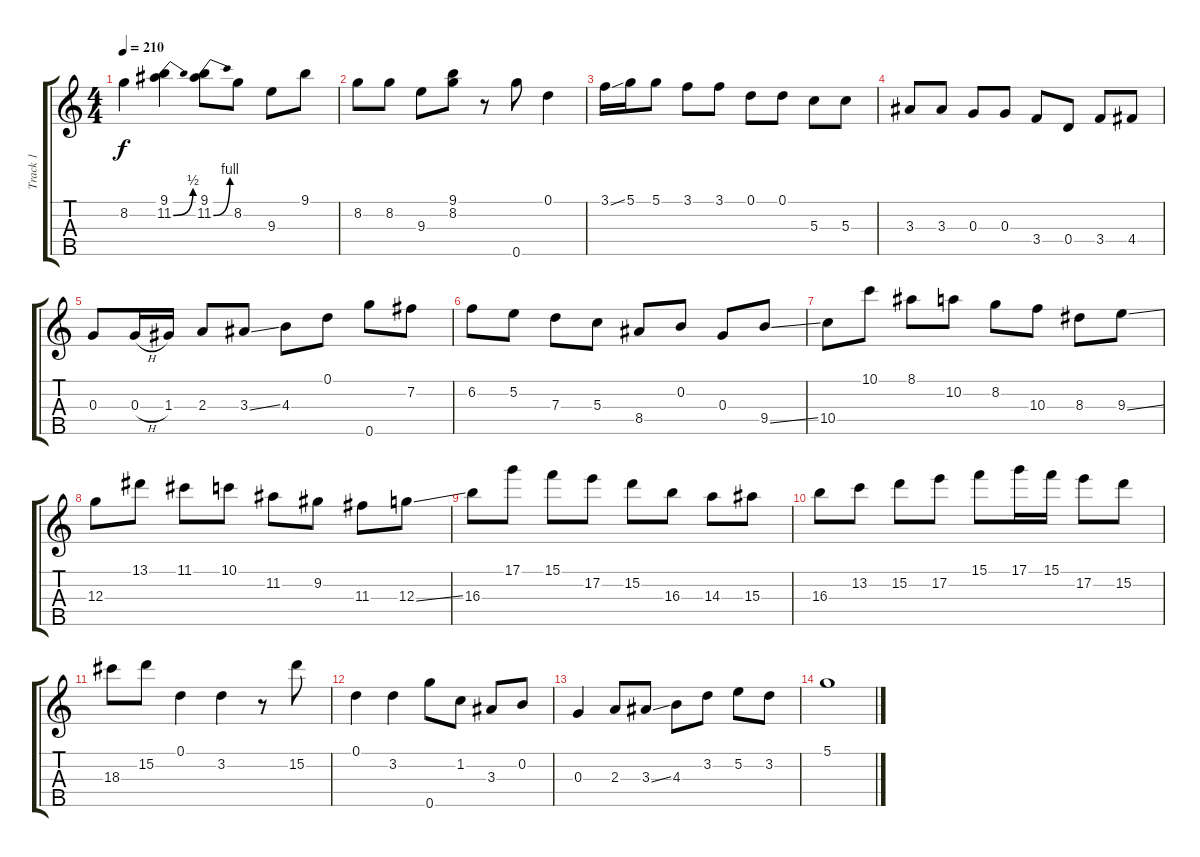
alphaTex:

\track ("Track 1" "Track 1") {instrument banjo}
\staff {score tabs}
\tuning (D4 B3 G3 D3 G4) {hide}
\displaytranspose 12
\ts (4 4)
\tempo 210
\clef g2
\ks c
8.2.4{dy f instrument banjo} (9.1 11.2{be (bend 0 0 60 2)}).4 (9.1 11.2{be (bend 0 0 60 4)}).8 8.2.8 9.3.8 9.1.8 |
8.2.8 8.2.8 9.3.8 (9.1 8.2).8 r.8 0.5.8 0.1.4 |
3.1{ss}.16 5.1.16 5.1.8 3.1.8 3.1.8 0.1.8 0.1.8 5.3.8 5.3.8 |
3.3.8 3.3.8 0.3.8 0.3.8 3.4.8 0.4.8 3.4.8 4.4.8 |
0.3.8 0.3{h}.16 1.3.16 2.3.8 3.3{ss}.8 4.3.8 0.1.8 0.5.8 7.2.8 |
6.2.8 5.2.8 7.3.8 5.3.8 8.4.8 0.2.8 0.3.8 9.4{ss}.8 |
10.4.8 10.1.8 8.1.8 10.2.8 8.2.8 10.3.8 8.3.8 9.3{ss}.8 |
12.3.8 13.1.8 11.1.8 10.1.8 11.2.8 9.2.8 11.3.8 12.3{ss}.8 |
16.3.8 17.1.8 15.1.8 17.2.8 15.2.8 16.3.8 14.3.8 15.3.8 |
16.3.8 13.2.8 15.2.8 17.2.8 15.1.8 17.1.16 15.1.16 17.2.8 15.2.8 |
18.3.8 15.2.8 0.1.4 3.2.4 r.8 15.2.8 |
0.1.4 3.2.4 0.5.8 1.2.8 3.3.8 0.2.8 |
0.3.4 2.3.8 3.3{ss}.8 4.3.8 3.2.8 5.2.8 3.2.8 |
5.1.1
